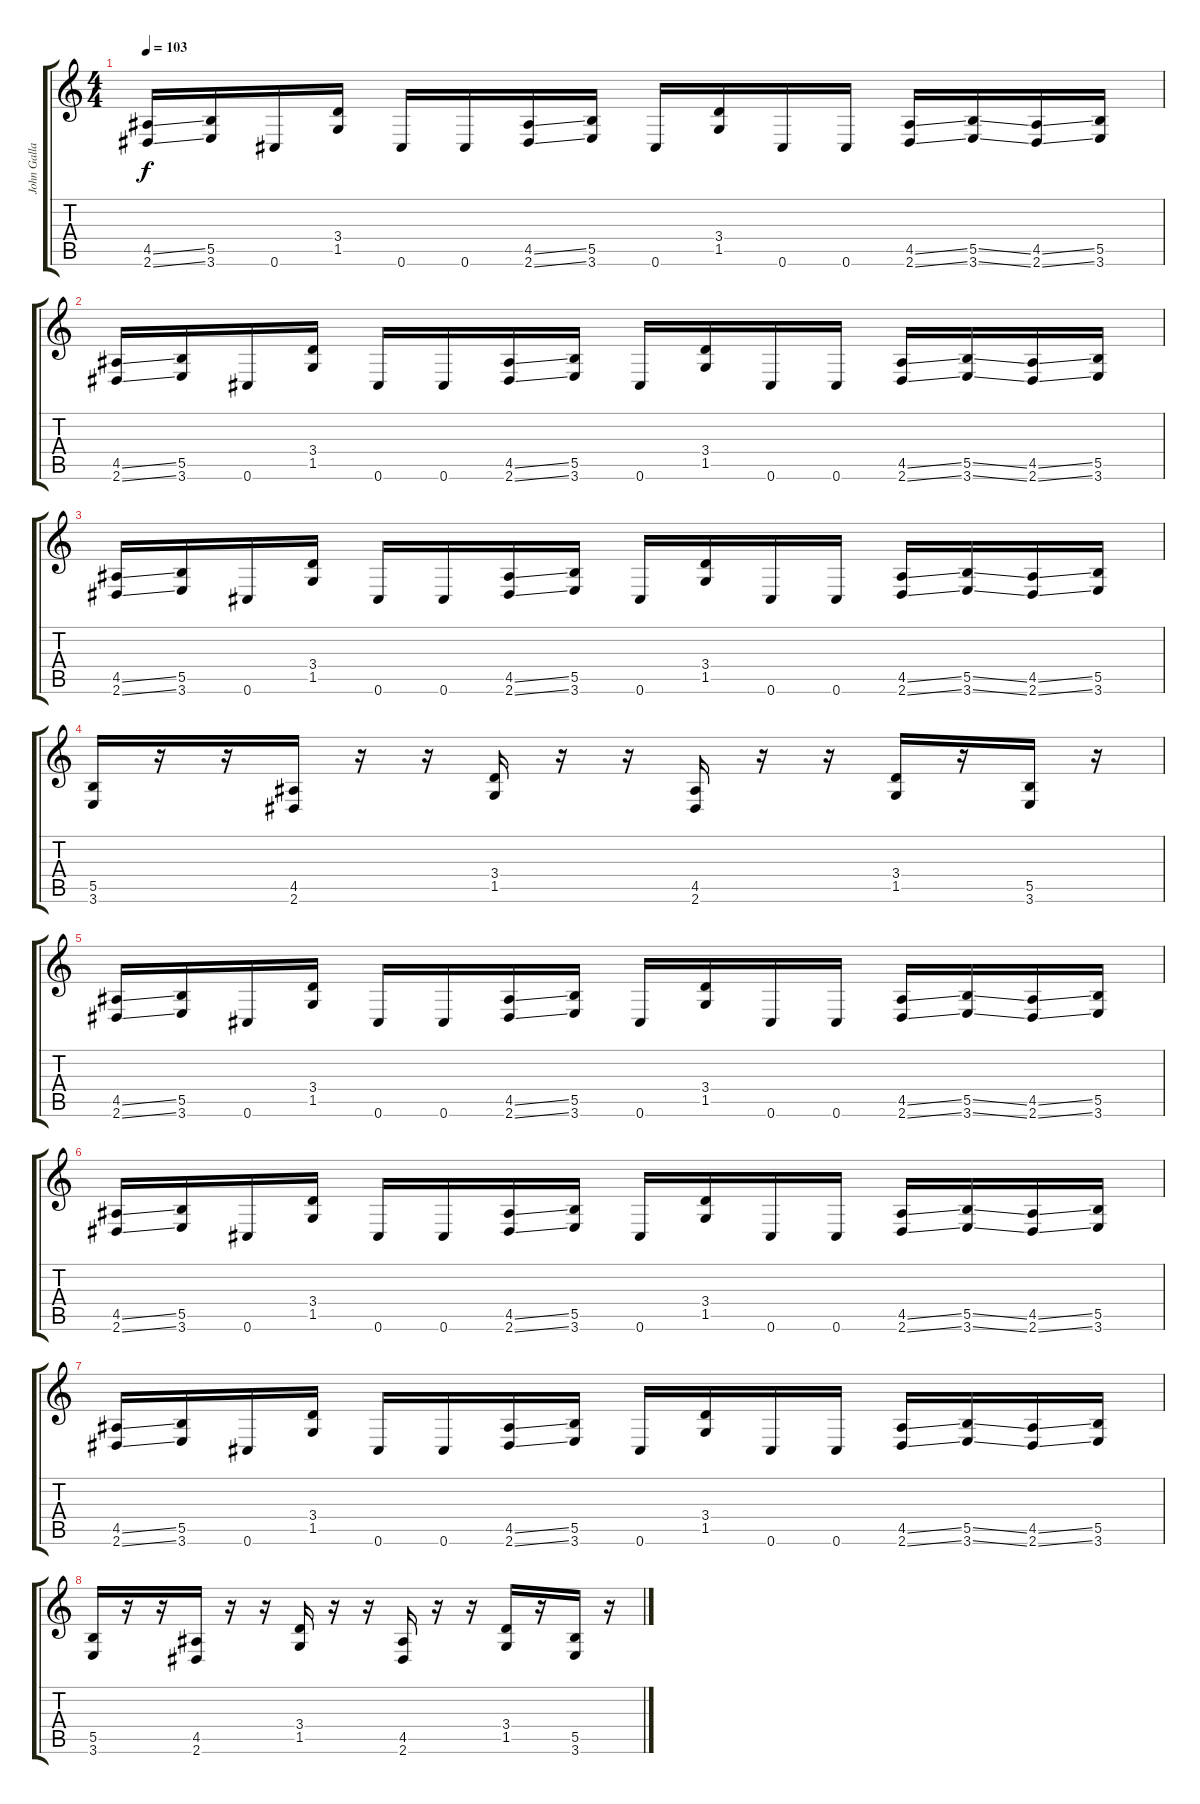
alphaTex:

\track ("John Gallagher" "John Galla") {instrument distortionguitar}
\staff {score tabs}
\tuning (Db4 Ab3 E3 B2 Gb2 Db2) {hide}
\ts (4 4)
\tempo 103
\clef g2
\ks c
(4.5{ss} 2.6{ss}).16{dy f} (5.5 3.6).16 0.6.16 (3.4 1.5).16 0.6.16 0.6.16 (4.5{ss} 2.6{ss}).16 (5.5 3.6).16 0.6.16 (3.4 1.5).16 0.6.16 0.6.16 (4.5{ss} 2.6{ss}).16 (5.5{ss} 3.6{ss}).16 (4.5{ss} 2.6{ss}).16 (5.5 3.6).16 |
(4.5{ss} 2.6{ss}).16 (5.5 3.6).16 0.6.16 (3.4 1.5).16 0.6.16 0.6.16 (4.5{ss} 2.6{ss}).16 (5.5 3.6).16 0.6.16 (3.4 1.5).16 0.6.16 0.6.16 (4.5{ss} 2.6{ss}).16 (5.5{ss} 3.6{ss}).16 (4.5{ss} 2.6{ss}).16 (5.5 3.6).16 |
(4.5{ss} 2.6{ss}).16 (5.5 3.6).16 0.6.16 (3.4 1.5).16 0.6.16 0.6.16 (4.5{ss} 2.6{ss}).16 (5.5 3.6).16 0.6.16 (3.4 1.5).16 0.6.16 0.6.16 (4.5{ss} 2.6{ss}).16 (5.5{ss} 3.6{ss}).16 (4.5{ss} 2.6{ss}).16 (5.5 3.6).16 |
(5.5 3.6).16 r.16 r.16 (4.5 2.6).16 r.16 r.16 (3.4 1.5).16 r.16 r.16 (4.5 2.6).16 r.16 r.16 (3.4 1.5).16 r.16 (5.5 3.6).16 r.16 |
(4.5{ss} 2.6{ss}).16 (5.5 3.6).16 0.6.16 (3.4 1.5).16 0.6.16 0.6.16 (4.5{ss} 2.6{ss}).16 (5.5 3.6).16 0.6.16 (3.4 1.5).16 0.6.16 0.6.16 (4.5{ss} 2.6{ss}).16 (5.5{ss} 3.6{ss}).16 (4.5{ss} 2.6{ss}).16 (5.5 3.6).16 |
(4.5{ss} 2.6{ss}).16 (5.5 3.6).16 0.6.16 (3.4 1.5).16 0.6.16 0.6.16 (4.5{ss} 2.6{ss}).16 (5.5 3.6).16 0.6.16 (3.4 1.5).16 0.6.16 0.6.16 (4.5{ss} 2.6{ss}).16 (5.5{ss} 3.6{ss}).16 (4.5{ss} 2.6{ss}).16 (5.5 3.6).16 |
(4.5{ss} 2.6{ss}).16 (5.5 3.6).16 0.6.16 (3.4 1.5).16 0.6.16 0.6.16 (4.5{ss} 2.6{ss}).16 (5.5 3.6).16 0.6.16 (3.4 1.5).16 0.6.16 0.6.16 (4.5{ss} 2.6{ss}).16 (5.5{ss} 3.6{ss}).16 (4.5{ss} 2.6{ss}).16 (5.5 3.6).16 |
(5.5 3.6).16 r.16 r.16 (4.5 2.6).16 r.16 r.16 (3.4 1.5).16 r.16 r.16 (4.5 2.6).16 r.16 r.16 (3.4 1.5).16 r.16 (5.5 3.6).16 r.16
